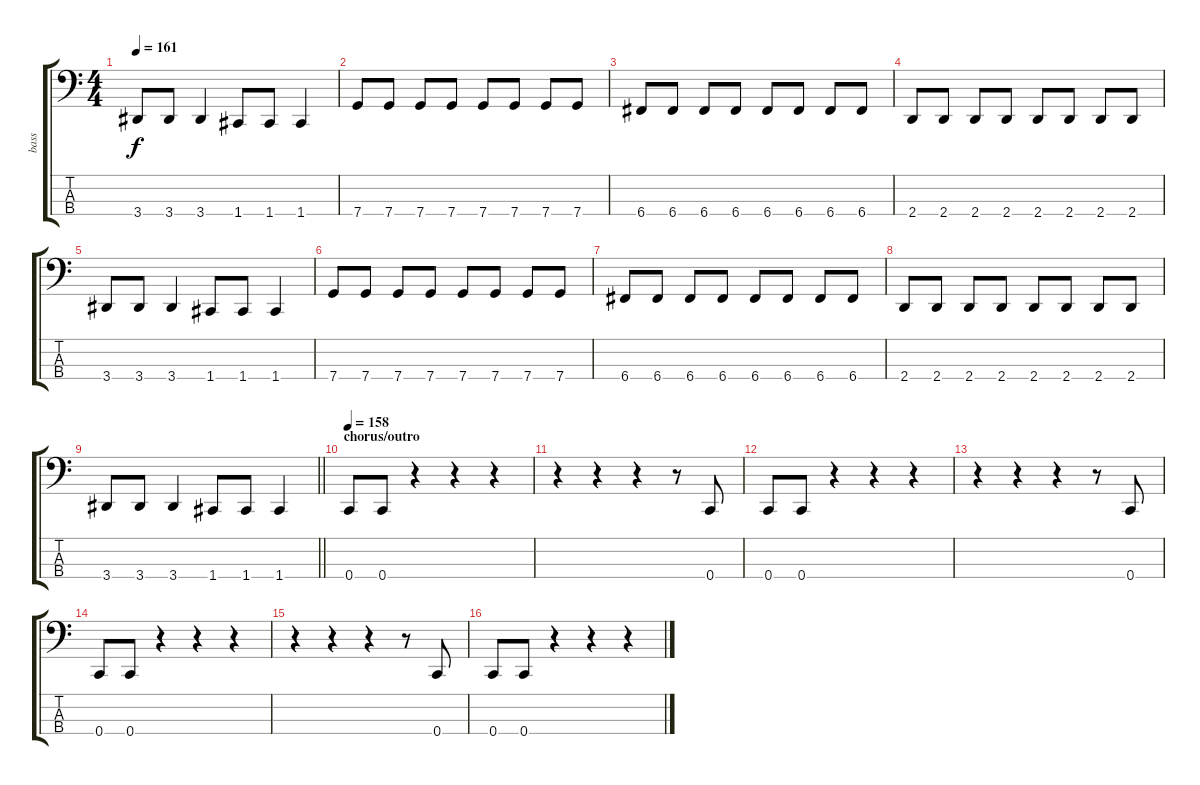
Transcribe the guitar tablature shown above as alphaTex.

\track ("bass" "bass") {instrument electricbasspick}
\staff {score tabs}
\tuning (F2 C2 G1 C1) {hide}
\ts (4 4)
\tempo 161
\clef f4
\ks c
3.4.8{dy f} 3.4.8 3.4.4 1.4.8 1.4.8 1.4.4 |
7.4.8 7.4.8 7.4.8 7.4.8 7.4.8 7.4.8 7.4.8 7.4.8 |
6.4.8 6.4.8 6.4.8 6.4.8 6.4.8 6.4.8 6.4.8 6.4.8 |
2.4.8 2.4.8 2.4.8 2.4.8 2.4.8 2.4.8 2.4.8 2.4.8 |
3.4.8 3.4.8 3.4.4 1.4.8 1.4.8 1.4.4 |
7.4.8 7.4.8 7.4.8 7.4.8 7.4.8 7.4.8 7.4.8 7.4.8 |
6.4.8 6.4.8 6.4.8 6.4.8 6.4.8 6.4.8 6.4.8 6.4.8 |
2.4.8 2.4.8 2.4.8 2.4.8 2.4.8 2.4.8 2.4.8 2.4.8 |
\barLineRight lightlight
3.4.8 3.4.8 3.4.4 1.4.8 1.4.8 1.4.4 |
\section ("" "chorus/outro")
\tempo 158
0.4.8 0.4.8 r.4 r.4 r.4 |
r.4 r.4 r.4 r.8 0.4.8 |
0.4.8 0.4.8 r.4 r.4 r.4 |
r.4 r.4 r.4 r.8 0.4.8 |
0.4.8 0.4.8 r.4 r.4 r.4 |
r.4 r.4 r.4 r.8 0.4.8 |
0.4.8 0.4.8 r.4 r.4 r.4
